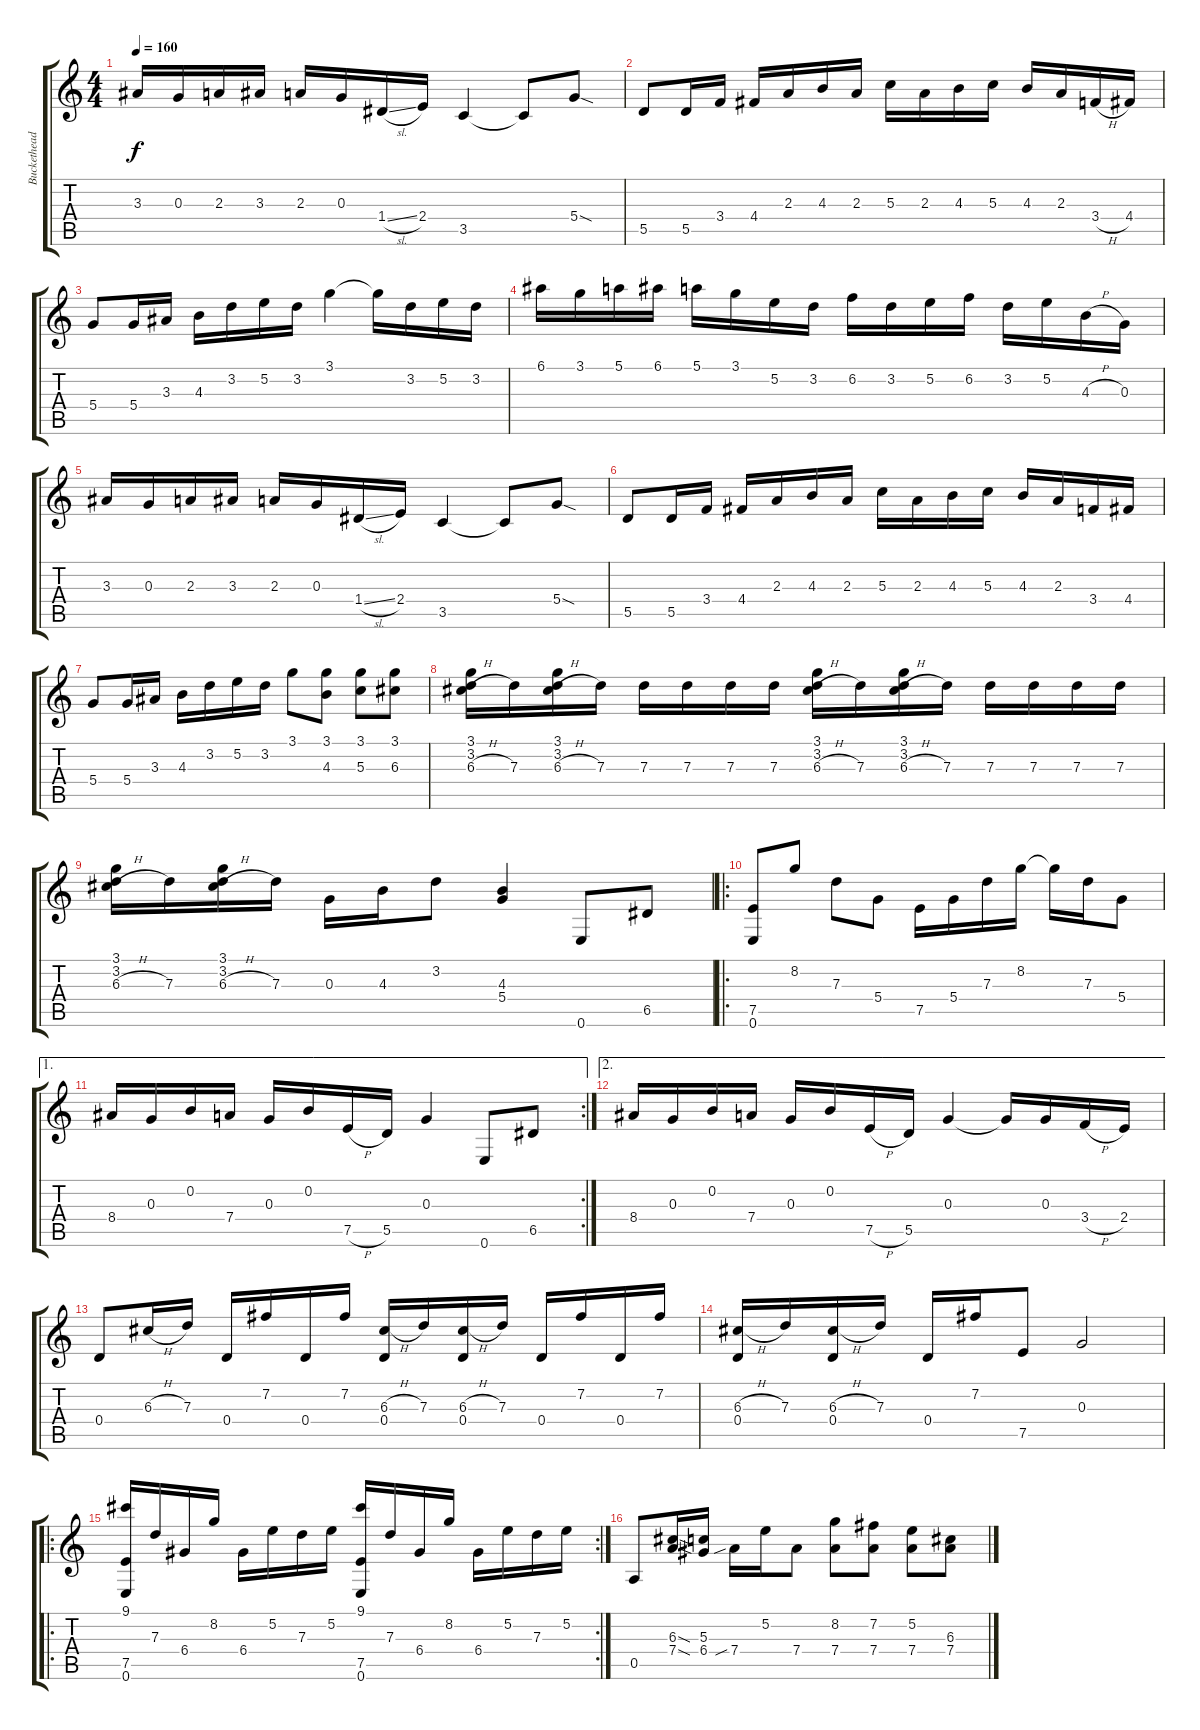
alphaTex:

\track ("Buckethead" "Buckethead") {instrument acousticguitarsteel}
\staff {score tabs}
\tuning (E4 B3 G3 D3 A2 E2) {hide}
\ts (4 4)
\tempo 160
\clef g2
\ks c
3.3.16{dy f} 0.3.16 2.3.16 3.3.16 2.3.16 0.3.16 1.4{sl}.16 2.4.16 3.5.4 3.5{t}.8 5.4{sod}.8 |
5.5.8 5.5.16 3.4.16 4.4.16 2.3.16 4.3.16 2.3.16 5.3.16 2.3.16 4.3.16 5.3.16 4.3.16 2.3.16 3.4{h}.16 4.4.16 |
5.4.8 5.4.16 3.3.16 4.3.16 3.2.16 5.2.16 3.2.16 3.1.4 3.1{t}.16 3.2.16 5.2.16 3.2.16 |
6.1.16 3.1.16 5.1.16 6.1.16 5.1.16 3.1.16 5.2.16 3.2.16 6.2.16 3.2.16 5.2.16 6.2.16 3.2.16 5.2.16 4.3{h}.16 0.3.16 |
3.3.16 0.3.16 2.3.16 3.3.16 2.3.16 0.3.16 1.4{sl}.16 2.4.16 3.5.4 3.5{t}.8 5.4{sod}.8 |
5.5.8 5.5.16 3.4.16 4.4.16 2.3.16 4.3.16 2.3.16 5.3.16 2.3.16 4.3.16 5.3.16 4.3.16 2.3.16 3.4.16 4.4.16 |
5.4.8 5.4.16 3.3.16 4.3.16 3.2.16 5.2.16 3.2.16 3.1.8 (3.1 4.3).8 (3.1 5.3).8 (3.1 6.3).8 |
(3.1 3.2 6.3{h}).16 7.3.16 (3.1 3.2 6.3{h}).16 7.3.16 7.3.16 7.3.16 7.3.16 7.3.16 (3.1 3.2 6.3{h}).16 7.3.16 (3.1 3.2 6.3{h}).16 7.3.16 7.3.16 7.3.16 7.3.16 7.3.16 |
(3.1 3.2 6.3{h}).16 7.3.16 (3.1 3.2 6.3{h}).16 7.3.16 0.3.16 4.3.16 3.2.8 (4.3 5.4).4 0.6.8 6.5.8 |
\ro
(7.5 0.6).8 8.2.8 7.3.8 5.4.8 7.5.16 5.4.16 7.3.16 8.2.16 8.2{t}.16 7.3.16 5.4.8 |
\ae 1
\rc 2
8.4.16 0.3.16 0.2.16 7.4.16 0.3.16 0.2.16 7.5{h}.16 5.5.16 0.3.4 0.6.8 6.5.8 |
\ae 2
8.4.16 0.3.16 0.2.16 7.4.16 0.3.16 0.2.16 7.5{h}.16 5.5.16 0.3.4 0.3{t}.16 0.3.16 3.4{h}.16 2.4.16 |
0.4.8 6.3{h}.16 7.3.16 0.4.16 7.2.16 0.4.16 7.2.16 (6.3{h} 0.4).16 7.3.16 (6.3{h} 0.4).16 7.3.16 0.4.16 7.2.16 0.4.16 7.2.16 |
(6.3{h} 0.4).16 7.3.16 (6.3{h} 0.4).16 7.3.16 0.4.16 7.2.16 7.5.8 0.3.2 |
\ro
\rc 2
(9.1 7.5 0.6).16 7.3.16 6.4.16 8.2.16 6.4.16 5.2.16 7.3.16 5.2.16 (9.1 7.5 0.6).16 7.3.16 6.4.16 8.2.16 6.4.16 5.2.16 7.3.16 5.2.16 |
0.5.8 (6.3{sod} 7.4{sod}).16 (5.3 6.4).16 7.4{sib}.16 5.2.16 7.4.8 (8.2 7.4).8 (7.2 7.4).8 (5.2 7.4).8 (6.3 7.4).8
